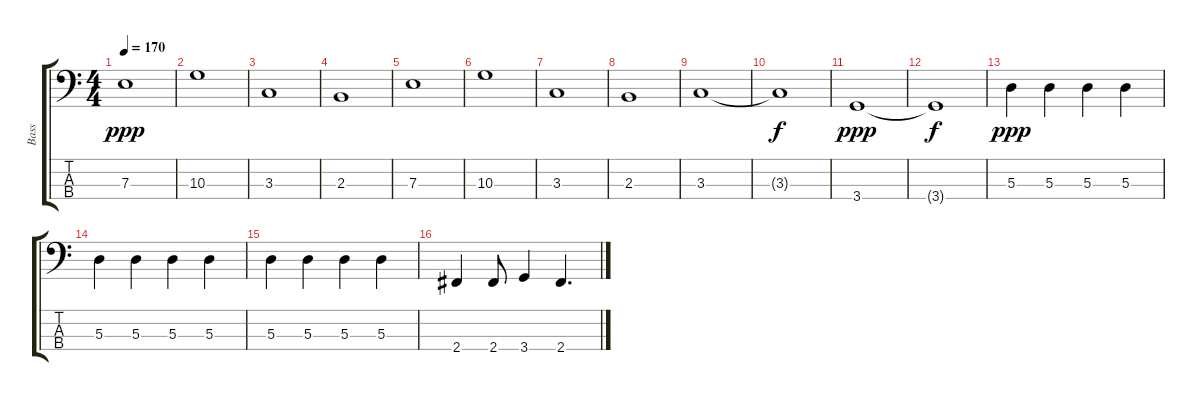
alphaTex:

\track ("Bass" "Bass") {instrument electricbasspick}
\staff {score tabs}
\tuning (G2 D2 A1 E1) {hide}
\ts (4 4)
\tempo 170
\clef f4
\ks c
7.3.1{dy ppp} |
10.3.1 |
3.3.1 |
2.3.1 |
7.3.1 |
10.3.1 |
3.3.1 |
2.3.1 |
3.3.1 |
3.3{t}.1{dy f} |
3.4.1{dy ppp} |
3.4{t}.1{dy f} |
5.3.4{dy ppp} 5.3.4 5.3.4 5.3.4 |
5.3.4 5.3.4 5.3.4 5.3.4 |
5.3.4 5.3.4 5.3.4 5.3.4 |
2.4.4 2.4.8 3.4.4 2.4.4{d}
